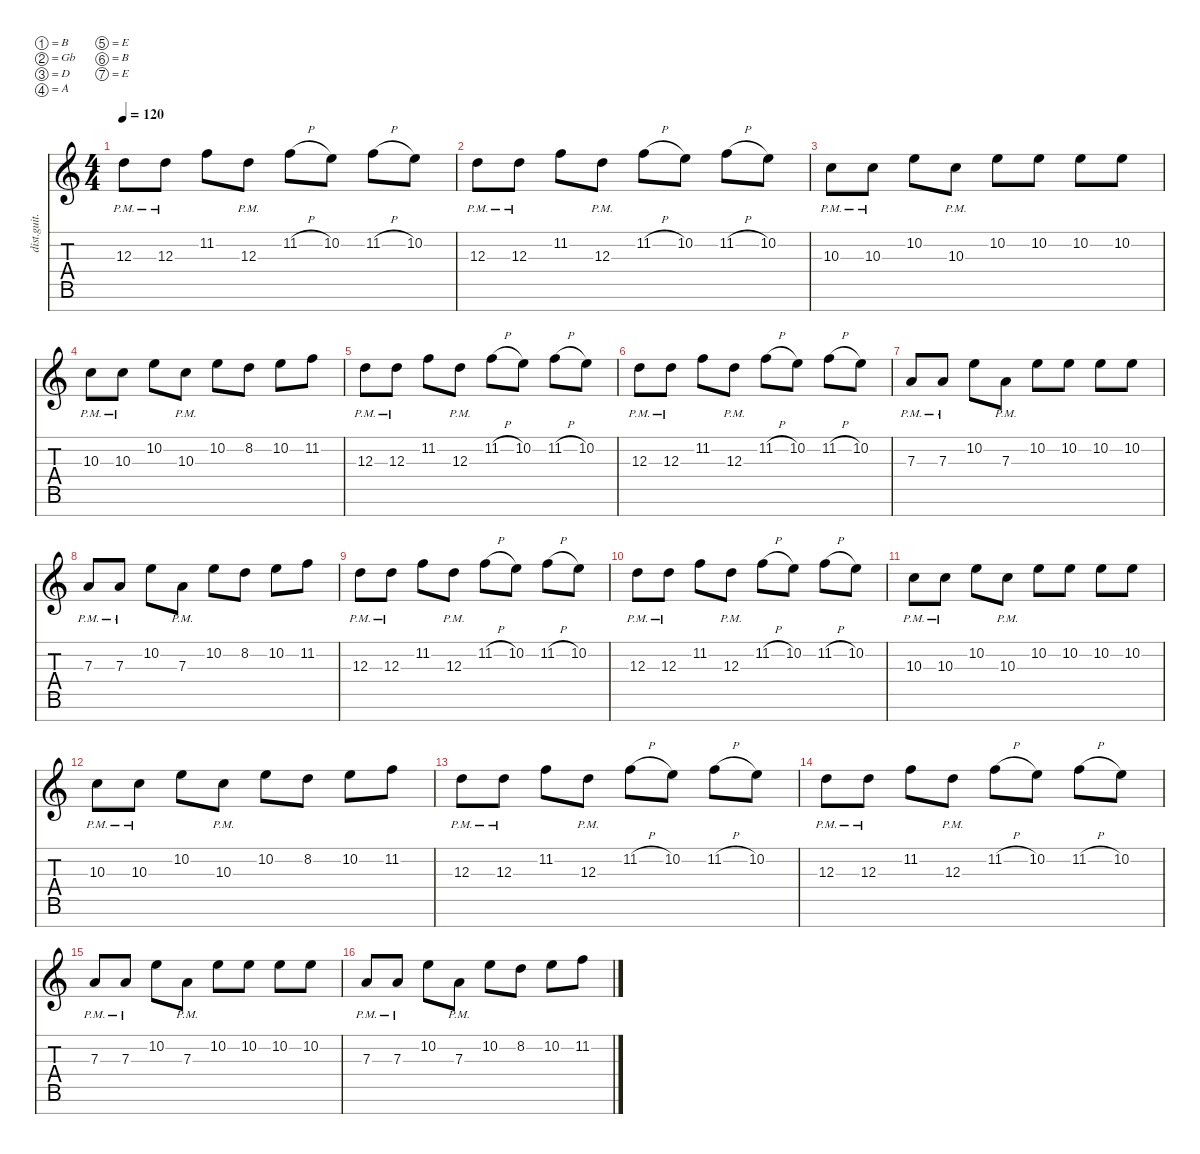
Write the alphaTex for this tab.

\defaultSystemsLayout 4
\hideDynamics
\bracketExtendMode nobrackets
\otherSystemsTrackNameOrientation horizontal
\track ("Distortion Guitar" "dist.guit.") {instrument distortionguitar}
\staff {score tabs}
\tuning (B3 Gb3 D3 A2 E2 B1 E1)
\ts (4 4)
\tempo 120
\clef g2
\ks c
12.3{pm}.8{dy mf beam Down} 12.3{pm}.8{beam Down} 11.2.8{beam Down} 12.3{pm}.8{beam Down} 11.2{h}.8{beam Down} 10.2.8{beam Down} 11.2{h}.8{beam Down} 10.2.8{beam Down} |
12.3{pm}.8{beam Down} 12.3{pm}.8{beam Down} 11.2.8{beam Down} 12.3{pm}.8{beam Down} 11.2{h}.8{beam Down} 10.2.8{beam Down} 11.2{h}.8{beam Down} 10.2.8{beam Down} |
10.3{pm}.8{beam Down} 10.3{pm}.8{beam Down} 10.2.8{beam Down} 10.3{pm}.8{beam Down} 10.2.8{beam Down} 10.2.8{beam Down} 10.2.8{beam Down} 10.2.8{beam Down} |
10.3{pm}.8{beam Down} 10.3{pm}.8{beam Down} 10.2.8{beam Down} 10.3{pm}.8{beam Down} 10.2.8{beam Down} 8.2.8{beam Down} 10.2.8{beam Down} 11.2.8{beam Down} |
12.3{pm}.8{beam Down} 12.3{pm}.8{beam Down} 11.2.8{beam Down} 12.3{pm}.8{beam Down} 11.2{h}.8{beam Down} 10.2.8{beam Down} 11.2{h}.8{beam Down} 10.2.8{beam Down} |
12.3{pm}.8{beam Down} 12.3{pm}.8{beam Down} 11.2.8{beam Down} 12.3{pm}.8{beam Down} 11.2{h}.8{beam Down} 10.2.8{beam Down} 11.2{h}.8{beam Down} 10.2.8{beam Down} |
7.3{pm}.8{beam Up} 7.3{pm}.8{beam Up} 10.2.8{beam Down} 7.3{pm}.8{beam Down} 10.2.8{beam Down} 10.2.8{beam Down} 10.2.8{beam Down} 10.2.8{beam Down} |
7.3{pm}.8{beam Up} 7.3{pm}.8{beam Up} 10.2.8{beam Down} 7.3{pm}.8{beam Down} 10.2.8{beam Down} 8.2.8{beam Down} 10.2.8{beam Down} 11.2.8{beam Down} |
12.3{pm}.8{beam Down} 12.3{pm}.8{beam Down} 11.2.8{beam Down} 12.3{pm}.8{beam Down} 11.2{h}.8{beam Down} 10.2.8{beam Down} 11.2{h}.8{beam Down} 10.2.8{beam Down} |
12.3{pm}.8{beam Down} 12.3{pm}.8{beam Down} 11.2.8{beam Down} 12.3{pm}.8{beam Down} 11.2{h}.8{beam Down} 10.2.8{beam Down} 11.2{h}.8{beam Down} 10.2.8{beam Down} |
10.3{pm}.8{beam Down} 10.3{pm}.8{beam Down} 10.2.8{beam Down} 10.3{pm}.8{beam Down} 10.2.8{beam Down} 10.2.8{beam Down} 10.2.8{beam Down} 10.2.8{beam Down} |
10.3{pm}.8{beam Down} 10.3{pm}.8{beam Down} 10.2.8{beam Down} 10.3{pm}.8{beam Down} 10.2.8{beam Down} 8.2.8{beam Down} 10.2.8{beam Down} 11.2.8{beam Down} |
12.3{pm}.8{beam Down} 12.3{pm}.8{beam Down} 11.2.8{beam Down} 12.3{pm}.8{beam Down} 11.2{h}.8{beam Down} 10.2.8{beam Down} 11.2{h}.8{beam Down} 10.2.8{beam Down} |
12.3{pm}.8{beam Down} 12.3{pm}.8{beam Down} 11.2.8{beam Down} 12.3{pm}.8{beam Down} 11.2{h}.8{beam Down} 10.2.8{beam Down} 11.2{h}.8{beam Down} 10.2.8{beam Down} |
7.3{pm}.8{beam Up} 7.3{pm}.8{beam Up} 10.2.8{beam Down} 7.3{pm}.8{beam Down} 10.2.8{beam Down} 10.2.8{beam Down} 10.2.8{beam Down} 10.2.8{beam Down} |
7.3{pm}.8{beam Up} 7.3{pm}.8{beam Up} 10.2.8{beam Down} 7.3{pm}.8{beam Down} 10.2.8{beam Down} 8.2.8{beam Down} 10.2.8{beam Down} 11.2.8{beam Down}
